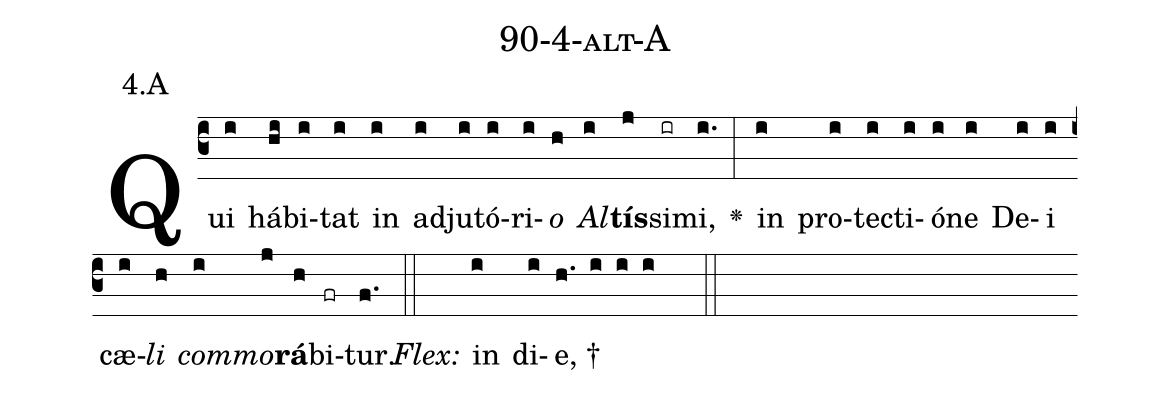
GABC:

name: 90-4-alt-A;
annotation: 4.A;
%%
(c3)Qui(i) há(hi)bi(i)tat(i) in(i) ad(i)ju(i)tó(i)ri(i)<i>o</i>(h) <i>Al</i>(i)<b>tís</b>(j)si(ir)mi,(i.) <v>\greheightstar</v>(:) in(i) pro(i)tec(i)ti(i)ó(i)ne(i) De(i)i(i) cæ(i)<i>li</i>(h) <i>com</i>(i)<i>mo</i>(j)<b>rá</b>(h)bi(fr)tur.(f.) (::)
<i>Flex:</i>()  in(i) di(i)e, †(h. i i i  ::)

%E(i) u(h) o(i) u(j) a(h) e.(f.) (::)
